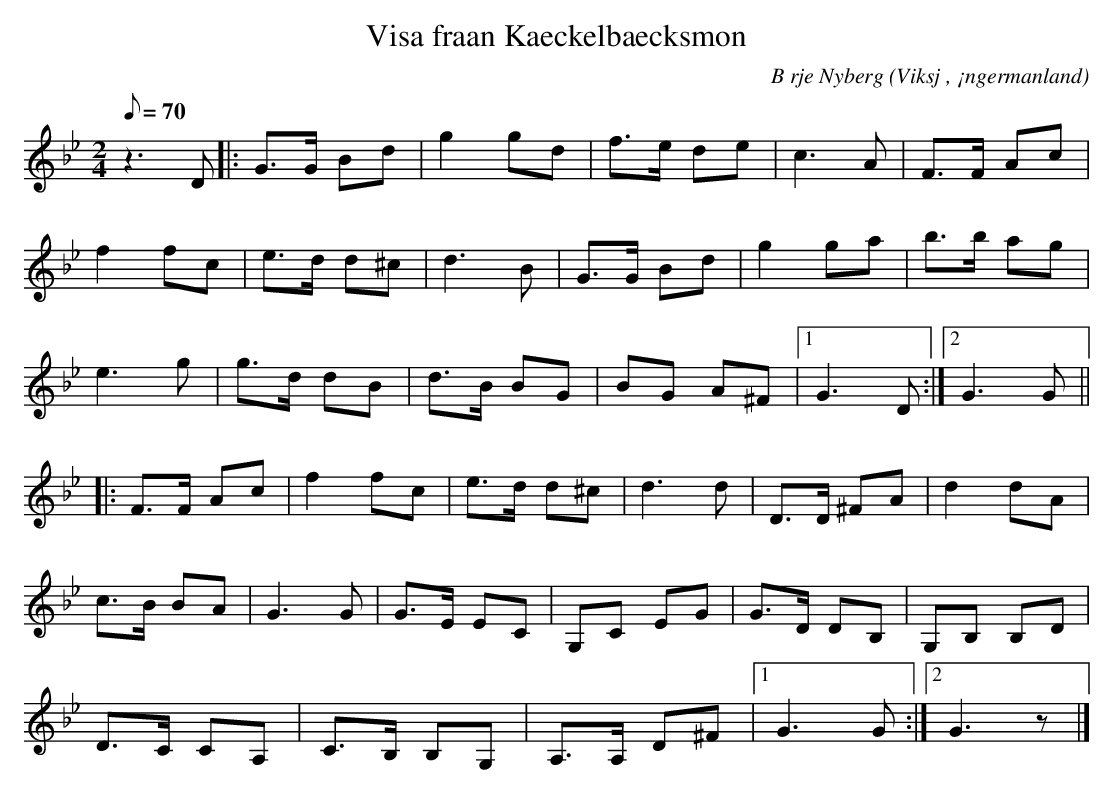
X:1
T:Visa fraan Kaeckelbaecksmon
C:B rje Nyberg
O:Viksj , ¡ngermanland
M:2/4
L:1/8
Q:70
K:Gm
z2> D2|: G>G Bd | g2 gd | f>e de | c2>A2 | F>F Ac |
f2 fc | e>d d^c | d2>B2 | G>G Bd |g2 ga | b>b ag |
e2> g2 | g>d dB |d>B BG |BG A^F |1 G2> D2 :|2 G2> G2 ||
|: F>F Ac | f2 fc | e>d d^c | d2>d2 | D>D ^FA | d2 dA |
c>B BA |G2> G2 | G>E EC | G,C EG | G>D DB, | G,B, B,D |
D>C CA, | C>B, B,G, | A,>A, D^F |1 G2> G2 :|2 G2> z2 |]
